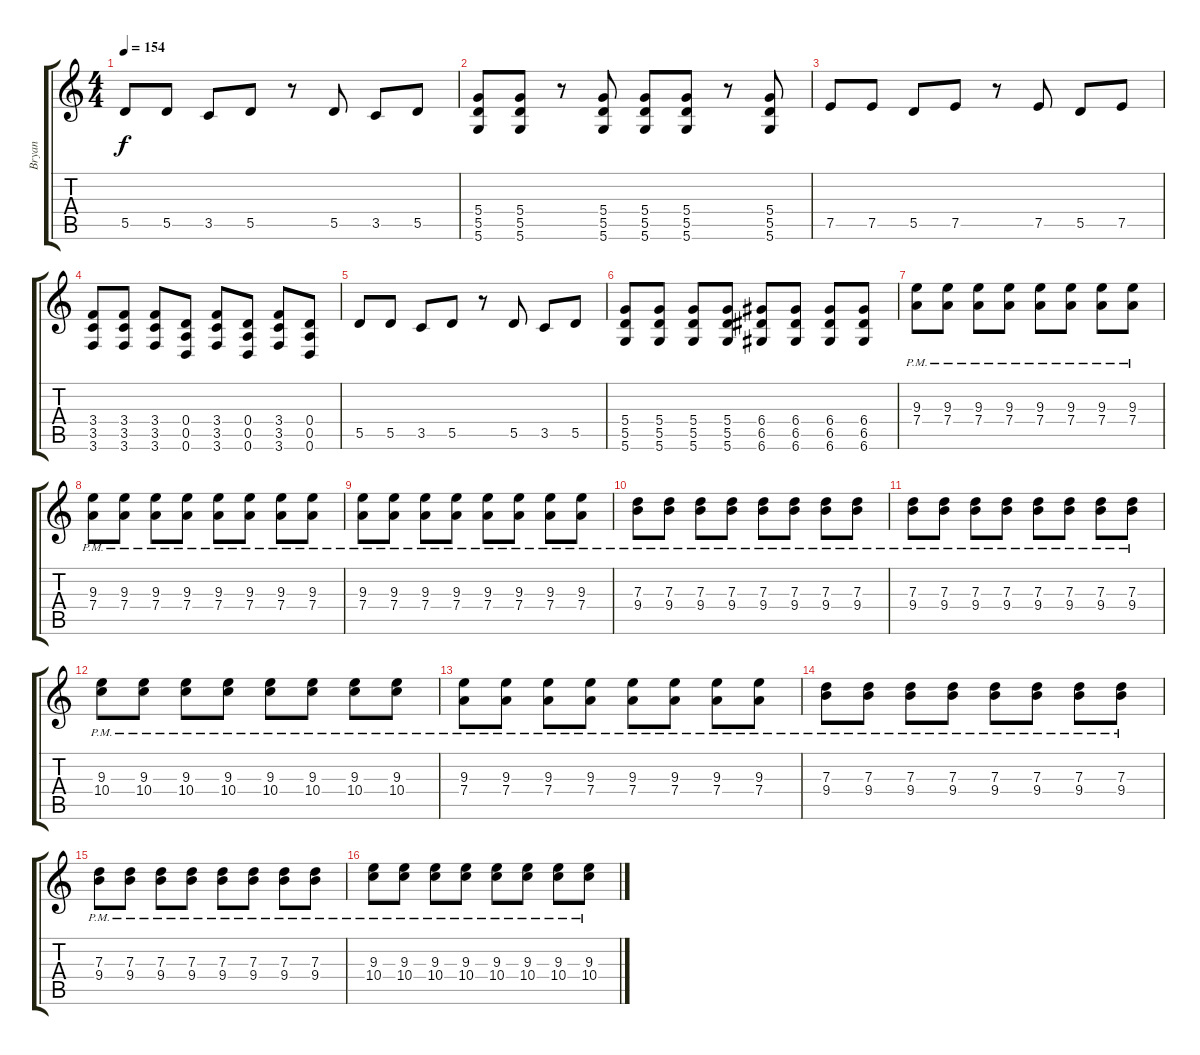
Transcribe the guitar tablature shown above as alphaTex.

\track ("Bryan" "Bryan") {instrument distortionguitar}
\staff {score tabs}
\tuning (E4 B3 G3 D3 A2 D2) {hide}
\ts (4 4)
\tempo 154
\clef g2
\ks c
5.5.8{dy f} 5.5.8 3.5.8 5.5.8 r.8 5.5.8 3.5.8 5.5.8 |
(5.4 5.5 5.6).8 (5.4 5.5 5.6).8 r.8 (5.4 5.5 5.6).8 (5.4 5.5 5.6).8 (5.4 5.5 5.6).8 r.8 (5.4 5.5 5.6).8 |
7.5.8 7.5.8 5.5.8 7.5.8 r.8 7.5.8 5.5.8 7.5.8 |
(3.4 3.5 3.6).8 (3.4 3.5 3.6).8 (3.4 3.5 3.6).8 (0.4 0.5 0.6).8 (3.4 3.5 3.6).8 (0.4 0.5 0.6).8 (3.4 3.5 3.6).8 (0.4 0.5 0.6).8 |
5.5.8 5.5.8 3.5.8 5.5.8 r.8 5.5.8 3.5.8 5.5.8 |
(5.4 5.5 5.6).8 (5.4 5.5 5.6).8 (5.4 5.5 5.6).8 (5.4 5.5 5.6).8 (6.4 6.5 6.6).8 (6.4 6.5 6.6).8 (6.4 6.5 6.6).8 (6.4 6.5 6.6).8 |
(9.3{pm} 7.4{pm}).8 (9.3{pm} 7.4{pm}).8 (9.3{pm} 7.4{pm}).8 (9.3{pm} 7.4{pm}).8 (9.3{pm} 7.4{pm}).8 (9.3{pm} 7.4{pm}).8 (9.3{pm} 7.4{pm}).8 (9.3{pm} 7.4{pm}).8 |
(9.3{pm} 7.4{pm}).8 (9.3{pm} 7.4{pm}).8 (9.3{pm} 7.4{pm}).8 (9.3{pm} 7.4{pm}).8 (9.3{pm} 7.4{pm}).8 (9.3{pm} 7.4{pm}).8 (9.3{pm} 7.4{pm}).8 (9.3{pm} 7.4{pm}).8 |
(9.3{pm} 7.4{pm}).8 (9.3{pm} 7.4{pm}).8 (9.3{pm} 7.4{pm}).8 (9.3{pm} 7.4{pm}).8 (9.3{pm} 7.4{pm}).8 (9.3{pm} 7.4{pm}).8 (9.3{pm} 7.4{pm}).8 (9.3{pm} 7.4{pm}).8 |
(7.3{pm} 9.4{pm}).8 (7.3{pm} 9.4{pm}).8 (7.3{pm} 9.4{pm}).8 (7.3{pm} 9.4{pm}).8 (7.3{pm} 9.4{pm}).8 (7.3{pm} 9.4{pm}).8 (7.3{pm} 9.4{pm}).8 (7.3{pm} 9.4{pm}).8 |
(7.3{pm} 9.4{pm}).8 (7.3{pm} 9.4{pm}).8 (7.3{pm} 9.4{pm}).8 (7.3{pm} 9.4{pm}).8 (7.3{pm} 9.4{pm}).8 (7.3{pm} 9.4{pm}).8 (7.3{pm} 9.4{pm}).8 (7.3{pm} 9.4{pm}).8 |
(9.3{pm} 10.4{pm}).8 (9.3{pm} 10.4{pm}).8 (9.3{pm} 10.4{pm}).8 (9.3{pm} 10.4{pm}).8 (9.3{pm} 10.4{pm}).8 (9.3{pm} 10.4{pm}).8 (9.3{pm} 10.4{pm}).8 (9.3{pm} 10.4{pm}).8 |
(9.3{pm} 7.4{pm}).8 (9.3{pm} 7.4{pm}).8 (9.3{pm} 7.4{pm}).8 (9.3{pm} 7.4{pm}).8 (9.3{pm} 7.4{pm}).8 (9.3{pm} 7.4{pm}).8 (9.3{pm} 7.4{pm}).8 (9.3{pm} 7.4{pm}).8 |
(7.3{pm} 9.4{pm}).8 (7.3{pm} 9.4{pm}).8 (7.3{pm} 9.4{pm}).8 (7.3{pm} 9.4{pm}).8 (7.3{pm} 9.4{pm}).8 (7.3{pm} 9.4{pm}).8 (7.3{pm} 9.4{pm}).8 (7.3{pm} 9.4{pm}).8 |
(7.3{pm} 9.4{pm}).8 (7.3{pm} 9.4{pm}).8 (7.3{pm} 9.4{pm}).8 (7.3{pm} 9.4{pm}).8 (7.3{pm} 9.4{pm}).8 (7.3{pm} 9.4{pm}).8 (7.3{pm} 9.4{pm}).8 (7.3{pm} 9.4{pm}).8 |
(9.3{pm} 10.4{pm}).8 (9.3{pm} 10.4{pm}).8 (9.3{pm} 10.4{pm}).8 (9.3{pm} 10.4{pm}).8 (9.3{pm} 10.4{pm}).8 (9.3{pm} 10.4{pm}).8 (9.3{pm} 10.4{pm}).8 (9.3{pm} 10.4{pm}).8
